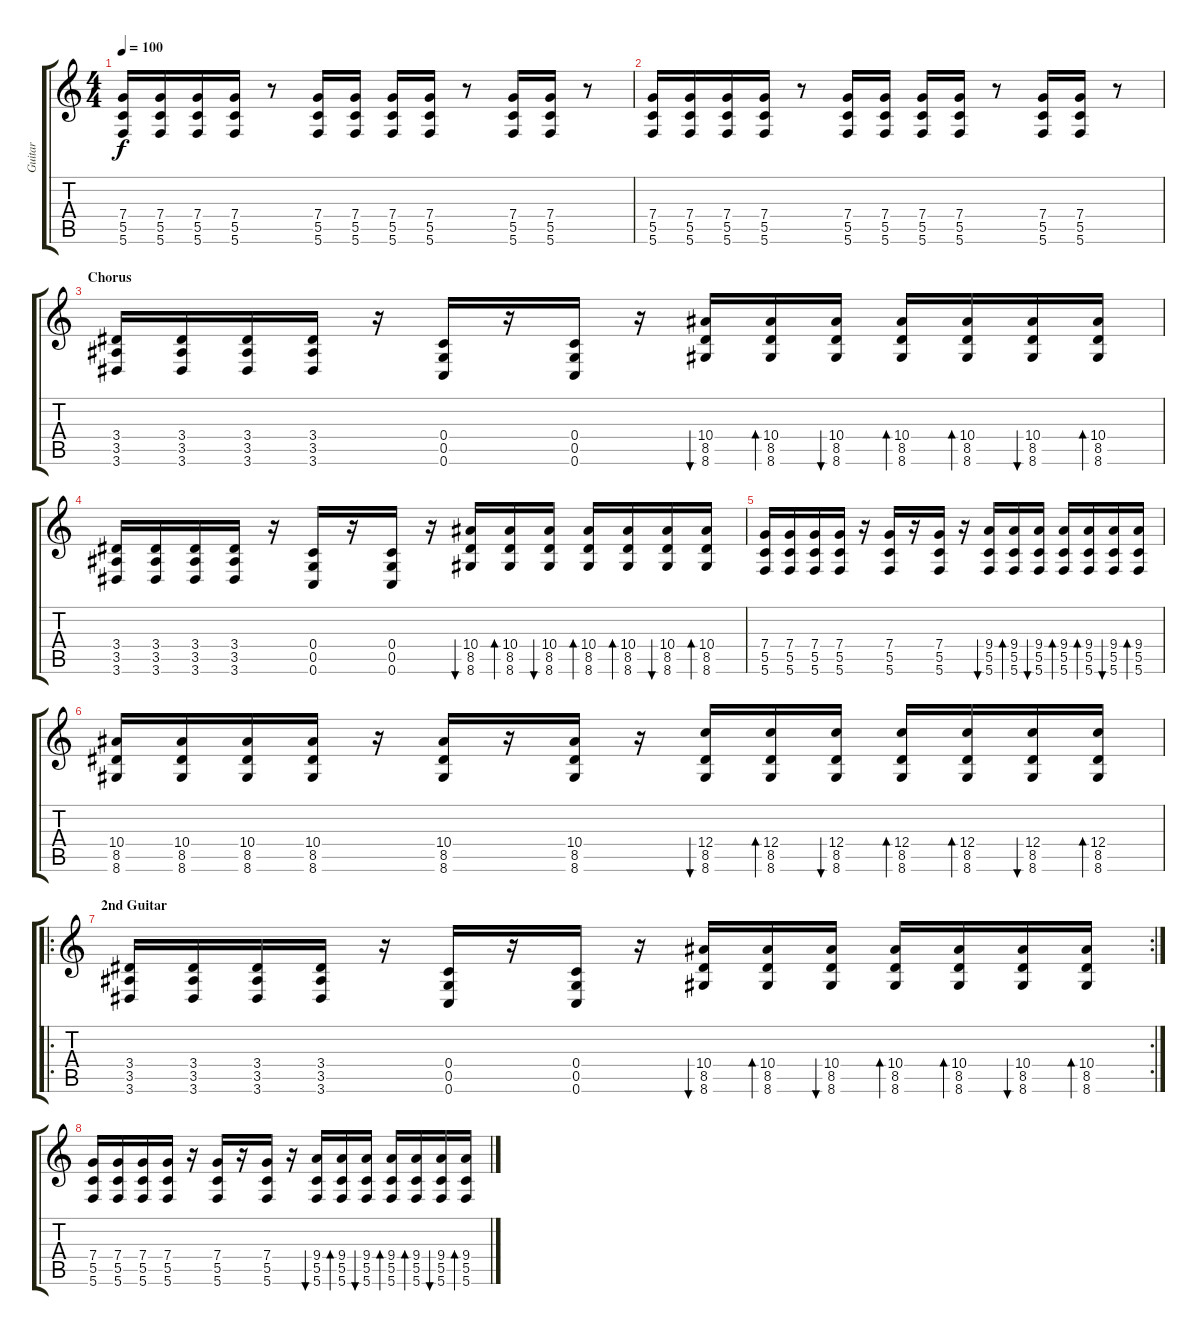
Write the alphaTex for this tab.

\track ("Guitar" "Guitar") {instrument distortionguitar}
\staff {score tabs}
\tuning (D4 A3 F3 C3 G2 C2) {hide}
\ts (4 4)
\tempo 100
\clef g2
\ks c
(7.4 5.5 5.6).16{dy f} (7.4 5.5 5.6).16 (7.4 5.5 5.6).16 (7.4 5.5 5.6).16 r.8 (7.4 5.5 5.6).16 (7.4 5.5 5.6).16 (7.4 5.5 5.6).16 (7.4 5.5 5.6).16 r.8 (7.4 5.5 5.6).16 (7.4 5.5 5.6).16 r.8 |
(7.4 5.5 5.6).16 (7.4 5.5 5.6).16 (7.4 5.5 5.6).16 (7.4 5.5 5.6).16 r.8 (7.4 5.5 5.6).16 (7.4 5.5 5.6).16 (7.4 5.5 5.6).16 (7.4 5.5 5.6).16 r.8 (7.4 5.5 5.6).16 (7.4 5.5 5.6).16 r.8 |
\section ("" "Chorus")
(3.4 3.5 3.6).16 (3.4 3.5 3.6).16 (3.4 3.5 3.6).16 (3.4 3.5 3.6).16 r.16 (0.4 0.5 0.6).16 r.16 (0.4 0.5 0.6).16 r.16 (10.4 8.5 8.6).16{bu 480} (10.4 8.5 8.6).16{bd 480} (10.4 8.5 8.6).16{bu 480} (10.4 8.5 8.6).16{bd 480} (10.4 8.5 8.6).16{bd 480} (10.4 8.5 8.6).16{bu 480} (10.4 8.5 8.6).16{bd 480} |
(3.4 3.5 3.6).16 (3.4 3.5 3.6).16 (3.4 3.5 3.6).16 (3.4 3.5 3.6).16 r.16 (0.4 0.5 0.6).16 r.16 (0.4 0.5 0.6).16 r.16 (10.4 8.5 8.6).16{bu 480} (10.4 8.5 8.6).16{bd 480} (10.4 8.5 8.6).16{bu 480} (10.4 8.5 8.6).16{bd 480} (10.4 8.5 8.6).16{bd 480} (10.4 8.5 8.6).16{bu 480} (10.4 8.5 8.6).16{bd 480} |
(7.4 5.5 5.6).16 (7.4 5.5 5.6).16 (7.4 5.5 5.6).16 (7.4 5.5 5.6).16 r.16 (7.4 5.5 5.6).16 r.16 (7.4 5.5 5.6).16 r.16 (9.4 5.5 5.6).16{bu 480} (9.4 5.5 5.6).16{bd 480} (9.4 5.5 5.6).16{bu 480} (9.4 5.5 5.6).16{bd 480} (9.4 5.5 5.6).16{bd 480} (9.4 5.5 5.6).16{bu 480} (9.4 5.5 5.6).16{bd 480} |
(10.4 8.5 8.6).16 (10.4 8.5 8.6).16 (10.4 8.5 8.6).16 (10.4 8.5 8.6).16 r.16 (10.4 8.5 8.6).16 r.16 (10.4 8.5 8.6).16 r.16 (12.4 8.5 8.6).16{bu 480} (12.4 8.5 8.6).16{bd 480} (12.4 8.5 8.6).16{bu 480} (12.4 8.5 8.6).16{bd 480} (12.4 8.5 8.6).16{bd 480} (12.4 8.5 8.6).16{bu 480} (12.4 8.5 8.6).16{bd 480} |
\ro
\rc 2
\section ("" "2nd Guitar")
(3.4 3.5 3.6).16 (3.4 3.5 3.6).16 (3.4 3.5 3.6).16 (3.4 3.5 3.6).16 r.16 (0.4 0.5 0.6).16 r.16 (0.4 0.5 0.6).16 r.16 (10.4 8.5 8.6).16{bu 480} (10.4 8.5 8.6).16{bd 480} (10.4 8.5 8.6).16{bu 480} (10.4 8.5 8.6).16{bd 480} (10.4 8.5 8.6).16{bd 480} (10.4 8.5 8.6).16{bu 480} (10.4 8.5 8.6).16{bd 480} |
(7.4 5.5 5.6).16 (7.4 5.5 5.6).16 (7.4 5.5 5.6).16 (7.4 5.5 5.6).16 r.16 (7.4 5.5 5.6).16 r.16 (7.4 5.5 5.6).16 r.16 (9.4 5.5 5.6).16{bu 480} (9.4 5.5 5.6).16{bd 480} (9.4 5.5 5.6).16{bu 480} (9.4 5.5 5.6).16{bd 480} (9.4 5.5 5.6).16{bd 480} (9.4 5.5 5.6).16{bu 480} (9.4 5.5 5.6).16{bd 480}
